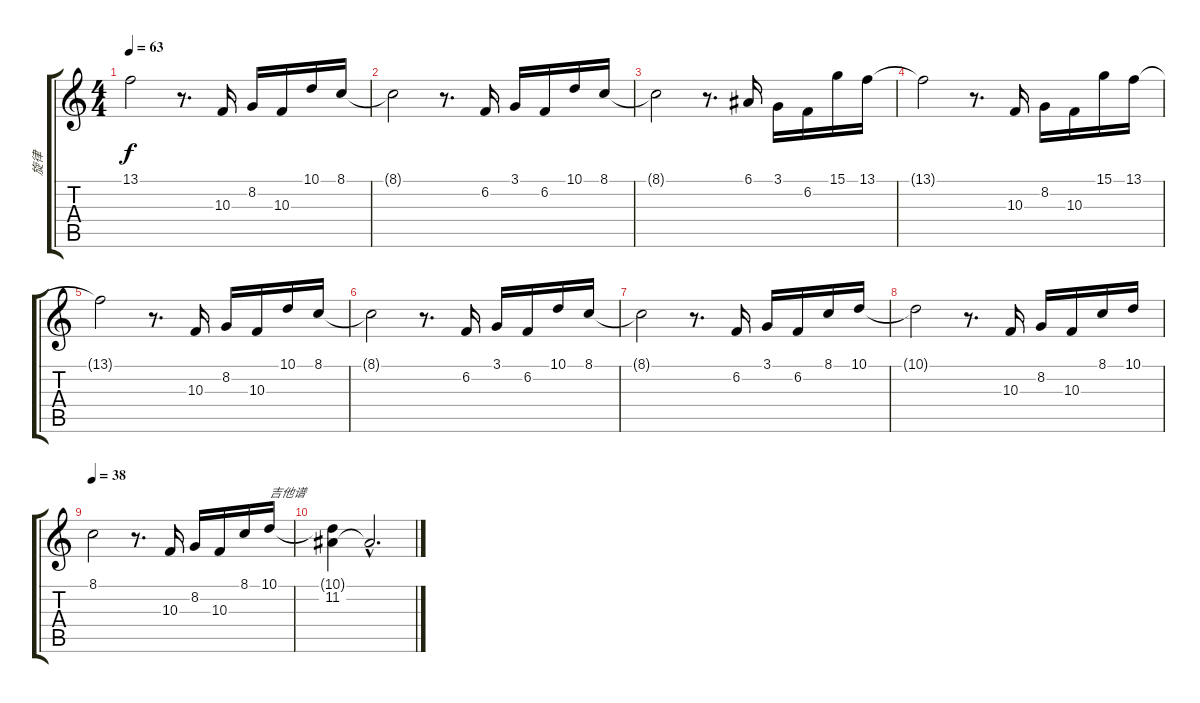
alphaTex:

\track ("旋律" "旋律") {instrument synthvoice}
\staff {score tabs}
\tuning (E4 B3 G3 D3 A2 E2) {hide}
\ts (4 4)
\tempo 63
\clef g2
\ks c
13.1{t}.2{dy f} r.8{d} 10.3.16 8.2.16 10.3.16 10.1.16 8.1.16 |
8.1{t}.2 r.8{d} 6.2.16 3.1.16 6.2.16 10.1.16 8.1.16 |
8.1{t}.2 r.8{d} 6.1.16 3.1.16 6.2.16 15.1.16 13.1.16 |
13.1{t}.2 r.8{d} 10.3.16 8.2.16 10.3.16 15.1.16 13.1.16 |
13.1{t}.2 r.8{d} 10.3.16 8.2.16 10.3.16 10.1.16 8.1.16 |
8.1{t}.2 r.8{d} 6.2.16 3.1.16 6.2.16 10.1.16 8.1.16 |
8.1{t}.2 r.8{d} 6.2.16 3.1.16 6.2.16 8.1.16 10.1.16 |
10.1{t}.2 r.8{d} 10.3.16 8.2.16 10.3.16 8.1.16 10.1.16 |
\tempo 38
8.1.2 r.8{d} 10.3.16 8.2.16 10.3.16 8.1.16 10.1.16{txt "吉他谱"} |
(10.1{t} 11.2).4 11.2{hac t}.2{d}
